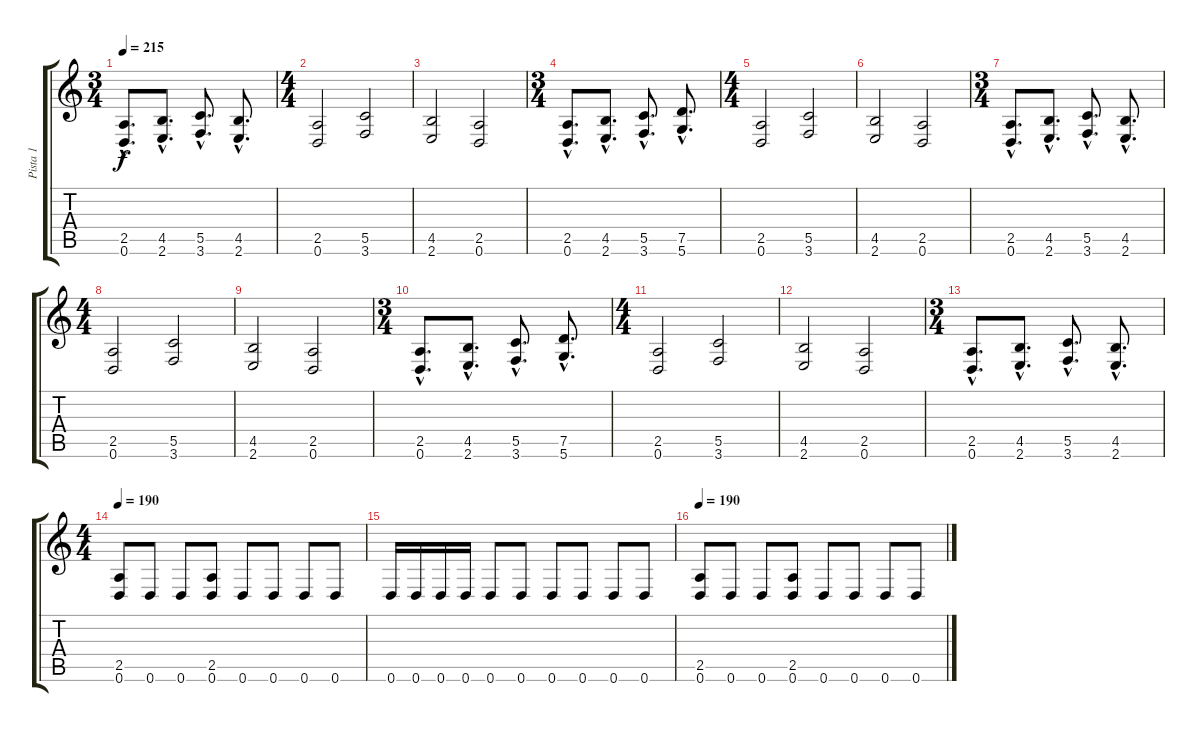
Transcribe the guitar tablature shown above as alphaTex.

\track ("Pista 1" "Pista 1") {instrument distortionguitar}
\staff {score tabs}
\tuning (D4 A3 F3 C3 G2 D2) {hide}
\ts (3 4)
\tempo 215
\clef g2
\ks c
(2.5{hac} 0.6{hac}).8{d dy f} (4.5{hac} 2.6{hac}).8{d} (5.5{hac} 3.6{hac}).8{d} (4.5{hac} 2.6{hac}).8{d} |
\ts (4 4)
(2.5 0.6).2 (5.5 3.6).2 |
(4.5 2.6).2 (2.5 0.6).2 |
\ts (3 4)
(2.5{hac} 0.6{hac}).8{d} (4.5{hac} 2.6{hac}).8{d} (5.5{hac} 3.6{hac}).8{d} (7.5{hac} 5.6{hac}).8{d} |
\ts (4 4)
(2.5 0.6).2 (5.5 3.6).2 |
(4.5 2.6).2 (2.5 0.6).2 |
\ts (3 4)
(2.5{hac} 0.6{hac}).8{d} (4.5{hac} 2.6{hac}).8{d} (5.5{hac} 3.6{hac}).8{d} (4.5{hac} 2.6{hac}).8{d} |
\ts (4 4)
(2.5 0.6).2 (5.5 3.6).2 |
(4.5 2.6).2 (2.5 0.6).2 |
\ts (3 4)
(2.5{hac} 0.6{hac}).8{d} (4.5{hac} 2.6{hac}).8{d} (5.5{hac} 3.6{hac}).8{d} (7.5{hac} 5.6{hac}).8{d} |
\ts (4 4)
(2.5 0.6).2 (5.5 3.6).2 |
(4.5 2.6).2 (2.5 0.6).2 |
\ts (3 4)
(2.5{hac} 0.6{hac}).8{d} (4.5{hac} 2.6{hac}).8{d} (5.5{hac} 3.6{hac}).8{d} (4.5{hac} 2.6{hac}).8{d} |
\ts (4 4)
\tempo 190
(2.5 0.6).8 0.6.8 0.6.8 (2.5 0.6).8 0.6.8 0.6.8 0.6.8 0.6.8 |
0.6.16 0.6.16 0.6.16 0.6.16 0.6.8 0.6.8 0.6.8 0.6.8 0.6.8 0.6.8 |
\tempo 190
(2.5 0.6).8 0.6.8 0.6.8 (2.5 0.6).8 0.6.8 0.6.8 0.6.8 0.6.8
